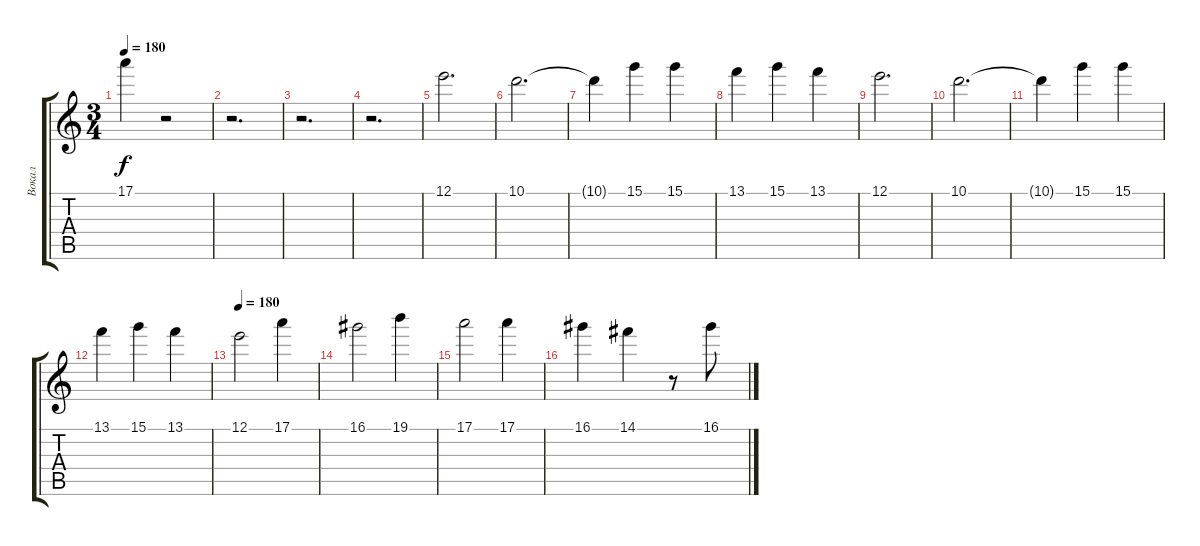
\track ("Вокал" "Вокал") {instrument distortionguitar}
\staff {score tabs}
\tuning (E4 B3 G3 D3 A2 E2) {hide}
\ts (3 4)
\tempo 180
\clef g2
\ks c
17.1.4{dy f} r.2 |
r.2{d} |
r.2{d} |
r.2{d} |
12.1.2{d} |
10.1.2{d} |
10.1{t}.4 15.1.4 15.1.4 |
13.1.4 15.1.4 13.1.4 |
12.1.2{d} |
10.1.2{d} |
10.1{t}.4 15.1.4 15.1.4 |
13.1.4 15.1.4 13.1.4 |
\tempo 180
12.1.2 17.1.4 |
16.1.2 19.1.4 |
17.1.2 17.1.4 |
16.1.4 14.1.4 r.8 16.1.8
